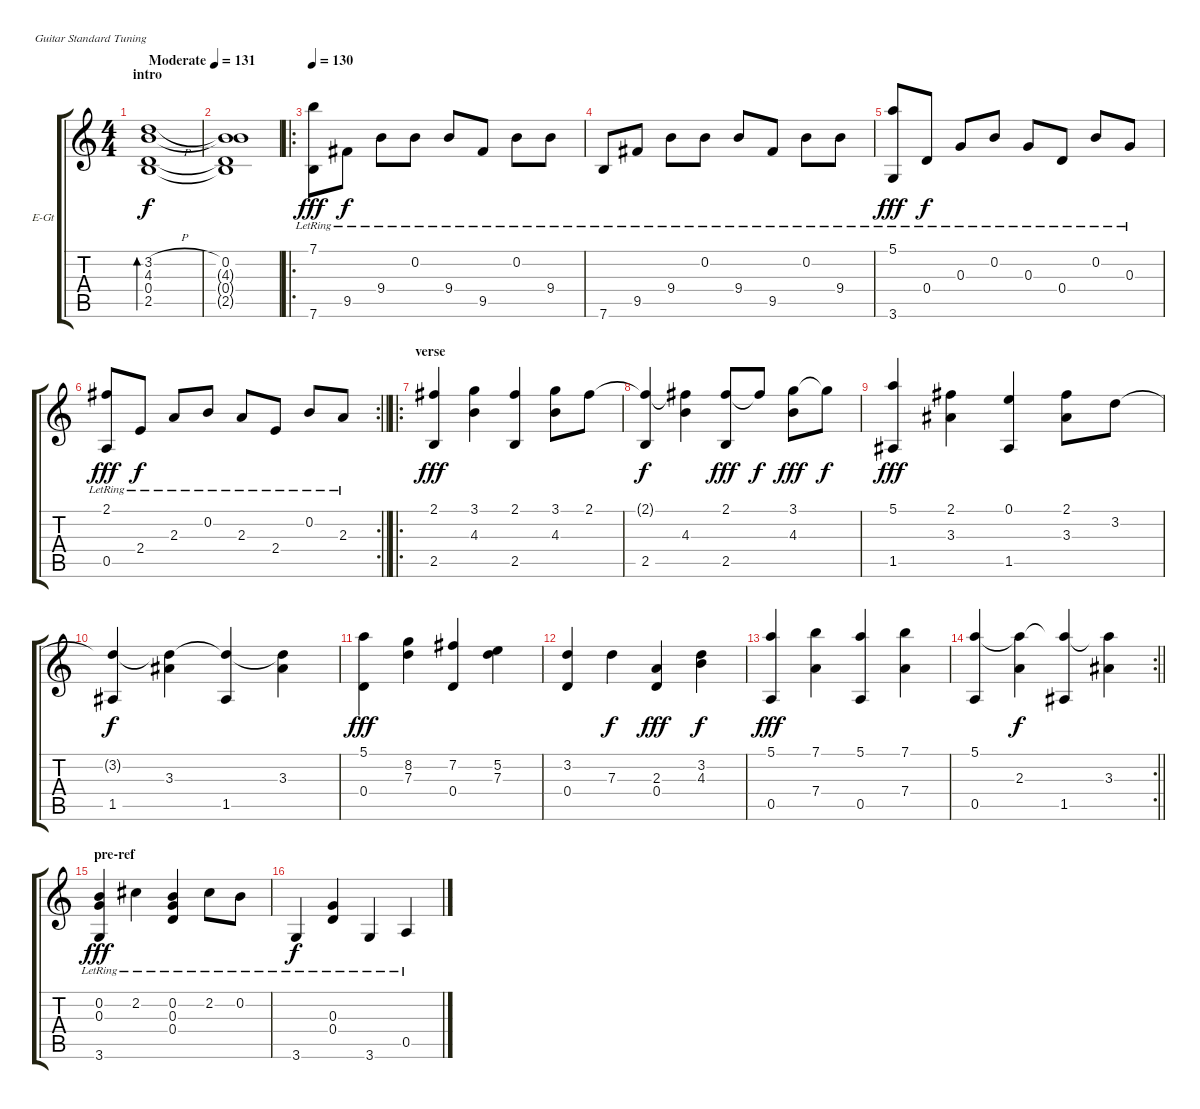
\bracketExtendMode groupsimilarinstruments
\firstSystemTrackNameOrientation horizontal
\otherSystemsTrackNameOrientation horizontal
\track ("Electric Guitar" "E-Gt") {instrument distortionguitar}
\staff {score tabs}
\tuning (E4 B3 G3 D3 A2 E2)
\ts (4 4)
\beaming (8 2 2 2 2)
\section ("" "intro")
\tempo (131 "Moderate")
\clef g2
\scale
0.464
\ks c
(3.2{h} 4.3 0.4 2.5).1{bd 240 dy f instrument distortionguitar} |
\scale
0.244 (0.2 4.3{t} 0.4{t} 2.5{t}).1 |
\ro
\tempo 130
\scale
0.292 (7.1{lr} 7.6{lr}).8{dy fff} 9.5{lr}.8{dy f} 9.4{lr}.8 0.2{lr}.8 9.4{lr}.8 9.5{lr}.8 0.2{lr}.8 9.4{lr}.8 |
\scale
0.322751 7.6{lr}.8 9.5{lr}.8 9.4{lr}.8 0.2{lr}.8 9.4{lr}.8 9.5{lr}.8 0.2{lr}.8 9.4{lr}.8 |
\scale
0.322751 (5.1{lr} 3.6{lr}).8{dy fff} 0.4{lr}.8{dy f} 0.3{lr}.8 0.2{lr}.8 0.3{lr}.8 0.4{lr}.8 0.2{lr}.8 0.3{lr}.8 |
\rc 2
\scale
0.354497
\barLineRight lightlight
(2.1{lr} 0.5{lr}).8{dy fff} 2.4{lr}.8{dy f} 2.3{lr}.8 0.2{lr}.8 2.3{lr}.8 2.4{lr}.8 0.2{lr}.8 2.3{lr}.8 |
\ro
\section ("" "verse")
\scale
0.374359 (2.1 2.5).4{dy fff} (3.1 4.3).4 (2.1 2.5).4 (3.1 4.3).8 2.1.8 |
\scale
0.312821 (2.5 2.1{t}).4{dy f} (2.1{t} 4.3).4 (2.1 2.5).8{dy fff} 2.1{t}.8{dy f} (3.1 4.3).8{dy fff} 3.1{t}.8{dy f} |
\scale
0.312821 (5.1 1.5).4{dy fff} (2.1 3.3).4 (0.1 1.5).4 (2.1 3.3).8 3.2.8 |
\scale
0.333333 (1.5 3.2{t}).4{dy f} (3.3 3.2{t}).4 (1.5 3.2{t}).4 (3.2{t} 3.3).4 |
\scale
0.333333 (5.1 0.4).4{dy fff} (8.2 7.3).4 (7.2 0.4).4 (5.2 7.3).4 |
\scale
0.333333 (3.2 0.4).4 7.3.4{dy f} (2.3 0.4).4{dy fff} (3.2 4.3).4{dy f} |
\scale
0.322751 (5.1 0.5).4{dy fff} (7.1 7.4).4 (5.1 0.5).4 (7.1 7.4).4 |
\rc 2
\scale
0.354497
\barLineRight lightlight
(5.1 0.5).4 (2.3 5.1{t}).4{dy f} (1.5 5.1{t}).4 (5.1{t} 3.3).4 |
\section ("" "pre-ref")
\scale
0.322751 (0.2{lr} 0.3{lr} 3.6{lr}).4{dy fff} 2.2{lr}.4 (0.2{lr} 0.3{lr} 0.4{lr}).4 2.2{lr}.8 0.2{lr}.8 |
\scale
0.333333 3.6{lr}.4{dy f} (0.3{lr} 0.4{lr}).4 3.6{lr}.4 0.5{lr}.4
